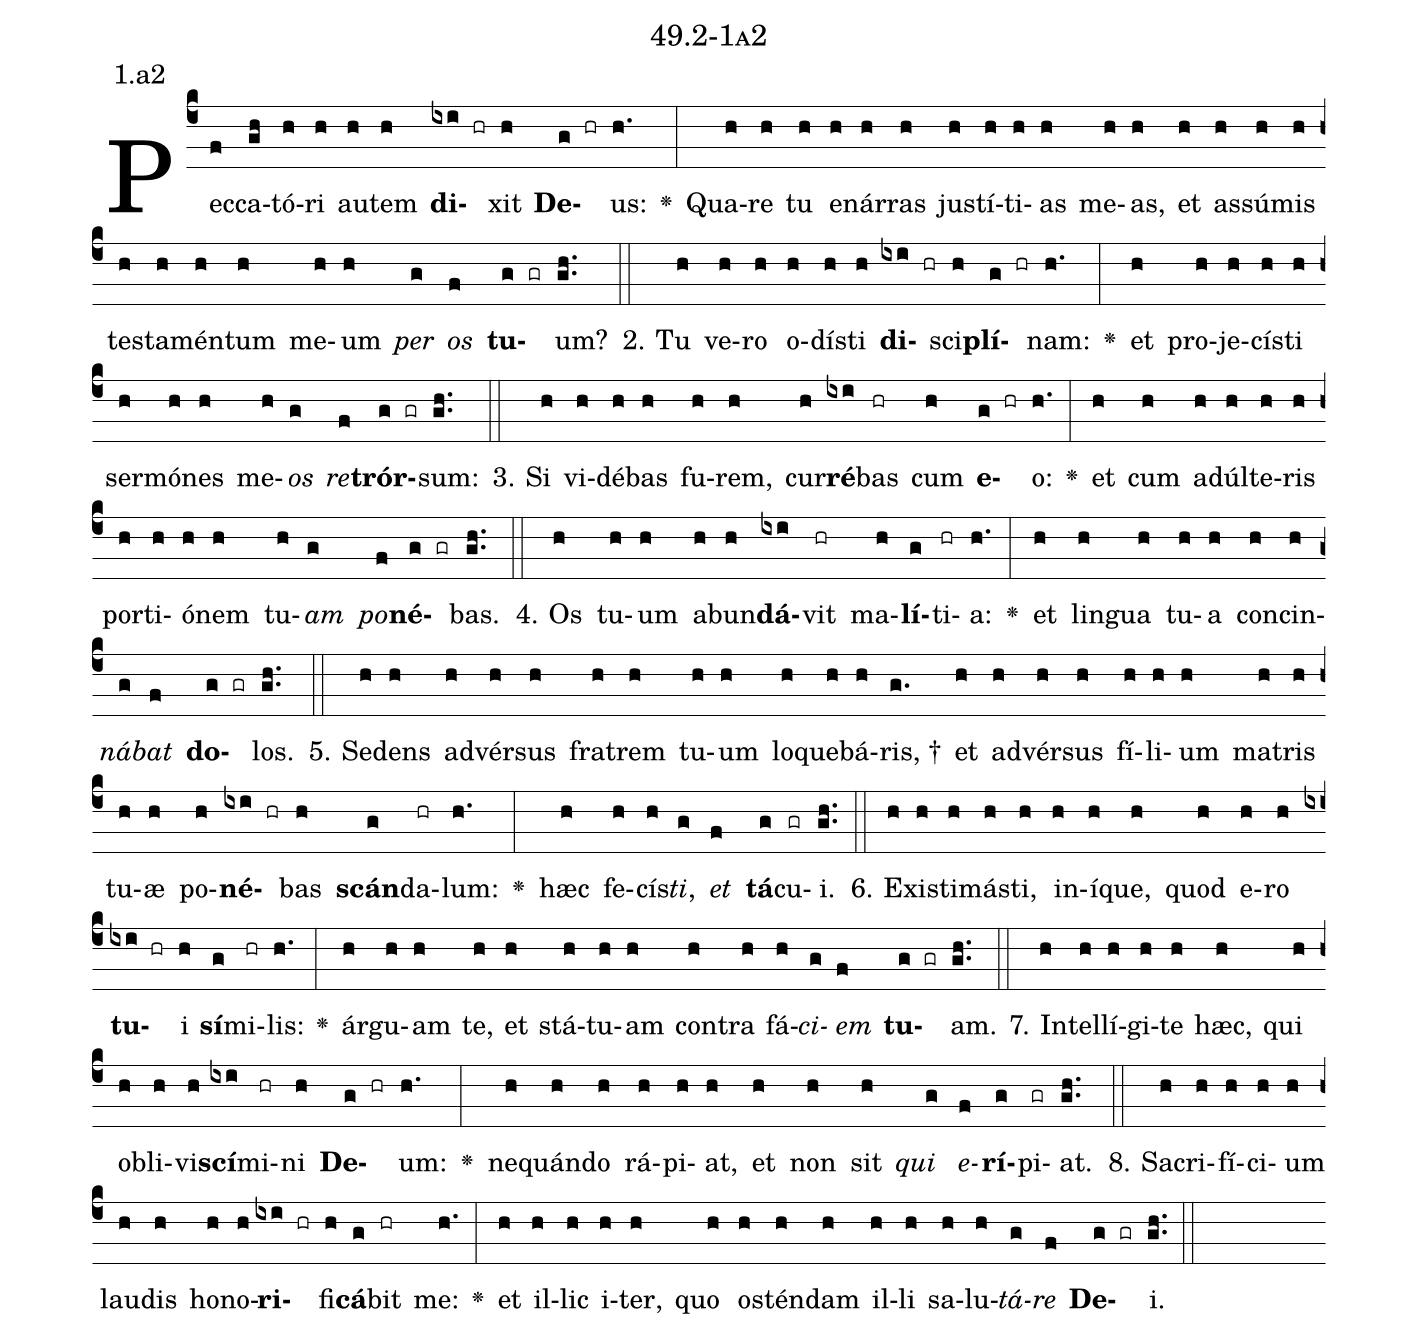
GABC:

name: 49.2-1a2;
annotation: 1.a2;
%%
(c4)Pec(f)ca(gh)tó(h)ri(h) au(h)tem(h) <b>di</b>(ixi hr)xit(h) <b>De</b>(g hr)us:(h.) <v>\greheightstar</v>(:) Qua(h)re(h) tu(h) e(h)nár(h)ras(h) jus(h)tí(h)ti(h)as(h) me(h)as,(h) et(h) as(h)sú(h)mis(h) tes(h)ta(h)mén(h)tum(h) me(h)um(h) <i>per</i>(g) <i>os</i>(f) <b>tu</b>(g gr)um?(gh..) (::)
2. Tu(h) ve(h)ro(h) o(h)dís(h)ti(h) <b>di</b>(ixi hr)sci(h)<b>plí</b>(g hr)nam:(h.) <v>\greheightstar</v>(:) et(h) pro(h)je(h)cís(h)ti(h) ser(h)mó(h)nes(h) me(h)<i>os</i>(g) <i>re</i>(f)<b>trór</b>(g gr)sum:(gh..) (::)
3. Si(h) vi(h)dé(h)bas(h) fu(h)rem,(h) cur(h)<b>ré</b>(ixi)bas(hr) cum(h) <b>e</b>(g hr)o:(h.) <v>\greheightstar</v>(:) et(h) cum(h) ad(h)úl(h)te(h)ris(h) por(h)ti(h)ó(h)nem(h) tu(h)<i>am</i>(g) <i>po</i>(f)<b>né</b>(g gr)bas.(gh..) (::)
4. Os(h) tu(h)um(h) ab(h)un(h)<b>dá</b>(ixi)vit(hr) ma(h)<b>lí</b>(g)ti(hr)a:(h.) <v>\greheightstar</v>(:) et(h) lin(h)gua(h) tu(h)a(h) con(h)cin(h)<i>ná</i>(g)<i>bat</i>(f) <b>do</b>(g gr)los.(gh..) (::)
5. Se(h)dens(h) ad(h)vér(h)sus(h) fra(h)trem(h) tu(h)um(h) lo(h)que(h)bá(h)ris, †(g.) et(h) ad(h)vér(h)sus(h) fí(h)li(h)um(h) ma(h)tris(h) tu(h)æ(h) po(h)<b>né</b>(ixi hr)bas(h) <b>scán</b>(g)da(hr)lum:(h.) <v>\greheightstar</v>(:) hæc(h) fe(h)cís(h)<i>ti</i>,(g) <i>et</i>(f) <b>tá</b>(g)cu(gr)i.(gh..) (::)
6. Ex(h)is(h)ti(h)más(h)ti,(h) in(h)í(h)que,(h) quod(h) e(h)ro(h) <b>tu</b>(ixi hr)i(h) <b>sí</b>(g)mi(hr)lis:(h.) <v>\greheightstar</v>(:) ár(h)gu(h)am(h) te,(h) et(h) stá(h)tu(h)am(h) con(h)tra(h) fá(h)<i>ci</i>(g)<i>em</i>(f) <b>tu</b>(g gr)am.(gh..) (::)
7. In(h)tel(h)lí(h)gi(h)te(h) hæc,(h) qui(h) ob(h)li(h)vi(h)<b>scí</b>(ixi)mi(hr)ni(h) <b>De</b>(g hr)um:(h.) <v>\greheightstar</v>(:) ne(h)quán(h)do(h) rá(h)pi(h)at,(h) et(h) non(h) sit(h) <i>qui</i>(g) <i>e</i>(f)<b>rí</b>(g)pi(gr)at.(gh..) (::)
8. Sa(h)cri(h)fí(h)ci(h)um(h) lau(h)dis(h) ho(h)no(h)<b>ri</b>(ixi hr)fi(h)<b>cá</b>(g)bit(hr) me:(h.) <v>\greheightstar</v>(:) et(h) il(h)lic(h) i(h)ter,(h) quo(h) os(h)tén(h)dam(h) il(h)li(h) sa(h)lu(h)<i>tá</i>(g)<i>re</i>(f) <b>De</b>(g gr)i.(gh..) (::)
